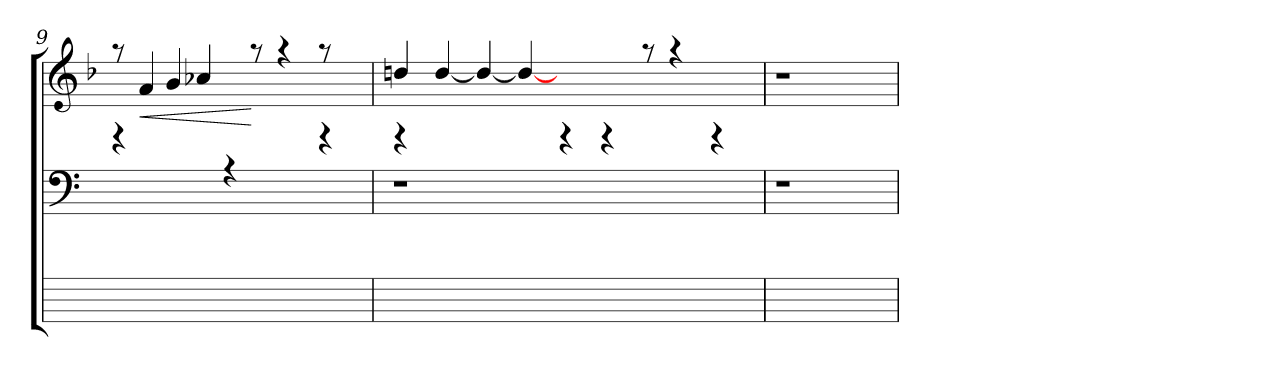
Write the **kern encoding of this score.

**kern	**kern	**kern	**dynam
*part3	*part2	*part1	*part1
*staff3	*staff2	*staff1	*staff1
!!LO:LB:g=z
*	*clefF4	*clefG3	*
*	*	*k[b-]	*
=9	=9	=9	=9
*	*	*^	*
4ryy	2ryy	8rff	4rD	.
!	!	!	!	!LO:HP:b
!	!	!	!	!LO:HP:n=1:b
.	.	4f/	.	< >
1ryy	.	.	4g/	.
.	.	4a-X/	.	.
.	4rG	.	2ryy	.
.	.	8rff	.	[
.	2ryy	4rff	.	]
.	.	8rff	4rD	.
.	.	8ryy	.	.
!!LO:LB:g=z	!!
=10	=10	=10	=10	=10
4ryy	1r	4b/	4rD	.
1...ryy	.	[>4b/	1...ryy	.
.	.	4b/_	.	.
.	.	4b/_>	.	.
.	1ryy	4rD	.	.
.	.	4rD	.	.
.	.	8rff	.	.
.	.	4rff	.	.
.	.	4rD	.	.
.	8ryy	.	.	.
*	*	*v	*v	*
!!LO:LB:g=z
=11	=11	=11	=11
4ryy	1r	1r	.
2.ryy	.	.	.
=	=	=	=
*-	*-	*-	*-
